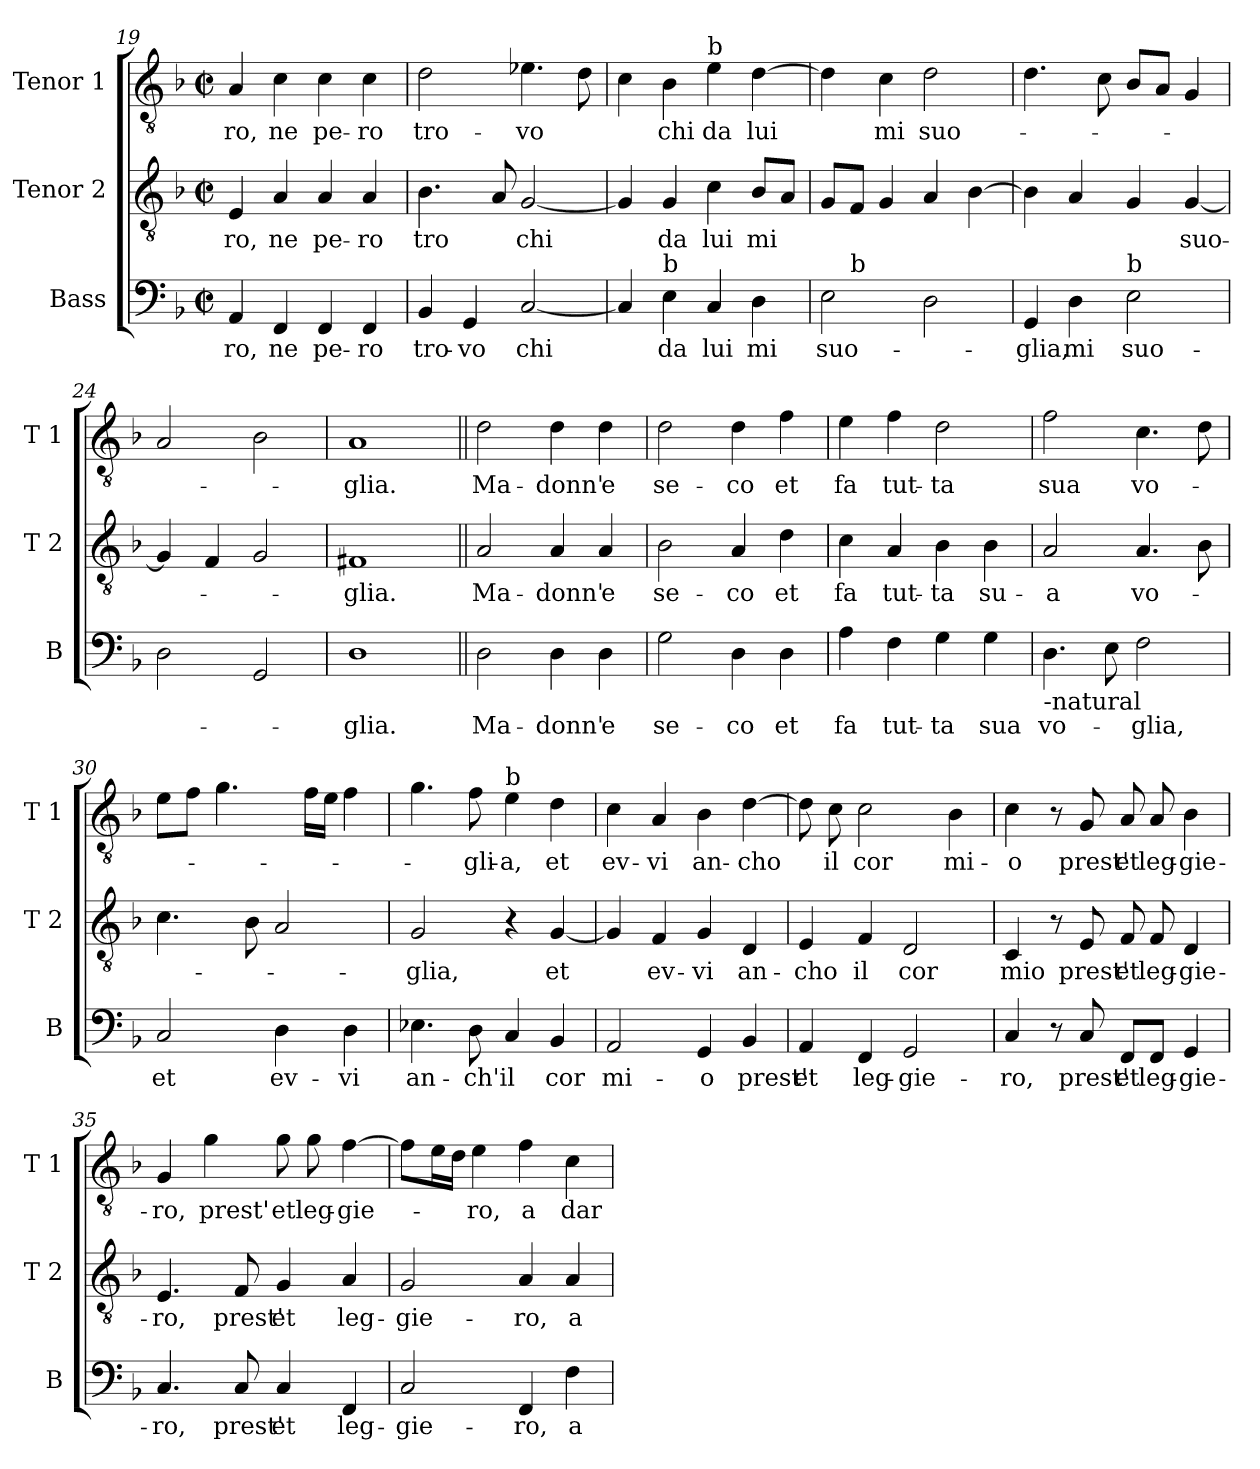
**kern	**text	**kern	**text	**kern	**text
*part3	*part3	*part2	*part2	*part1	*part1
*staff3	*staff3	*staff2	*staff2	*staff1	*staff1
*I"Bass	*	*I"Tenor 2	*	*I"Tenor 1	*
*I'B	*	*I'T 2	*	*I'T 1	*
*clefF4	*	*clefGv2	*	*clefGv2	*
*k[b-]	*	*k[b-]	*	*k[b-]	*
*F:	*	*F:	*	*F:	*
*M2/2	*	*M2/2	*	*M2/2	*
*met(c|)	*	*met(c|)	*	*met(c|)	*
=19	=19	=19	=19	=19	=19
!	!LO:LY:b	!	!LO:LY:b	!	!LO:LY:b
4AA/	-ro,	4E/	-ro,	4A/	-ro,
!	!LO:LY:b	!	!LO:LY:b	!	!LO:LY:b
4FF/	ne	4A/	ne	4c\	ne
!	!LO:LY:b	!	!LO:LY:b	!	!LO:LY:b
4FF/	pe-	4A/	pe-	4c\	pe-
!	!LO:LY:b	!	!LO:LY:b	!	!LO:LY:b
4FF/	-ro	4A/	-ro	4c\	-ro
!!LO:LB:g=z
=20	=20	=20	=20	=20	=20
!	!LO:LY:b	!	!LO:LY:b	!	!LO:LY:b
4BB-/	tro-	4.B-\	tro	2d\	tro-
!	!LO:LY:b	!	!	!	!
4GG/	-vo	.	.	.	.
.	.	8A/	.	.	.
!	!LO:LY:b	!	!LO:LY:b	!	!LO:LY:b
[2C/	chi	[2G/	chi	4.e-X\	-vo
.	.	.	.	8d\	.
=21	=21	=21	=21	=21	=21
4C/]	.	4G/]	.	4c\	.
!LO:TX:a:t=b	!	!	!	!	!
!	!LO:LY:b	!	!LO:LY:b	!	!LO:LY:b
4E\	da	4G/	da	4B-\	chi
!	!	!	!	!LO:TX:a:t=b	!
!	!LO:LY:b	!	!LO:LY:b	!	!LO:LY:b
4C/	lui	4c\	lui	4e\	da
!	!LO:LY:b	!	!LO:LY:b	!	!LO:LY:b
4D\	mi	8B-/L	mi	[4d\	lui
.	.	8A/J	.	.	.
=22	=22	=22	=22	=22	=22
!	!LO:LY:b	!	!	!	!
*^	*	*	*	*	*
2E\	8ryy	suo-	8G/L	.	4d\]	.
!	!LO:TX:a:t=b	!	!	!	!	!
.	2..ryy	.	8F/J	.	.	.
!	!	!	!	!	!	!LO:LY:b
.	.	.	4G/	.	4c\	mi
!	!	!	!	!	!	!LO:LY:b
2D\	.	.	4A/	.	2d\	suo-
.	.	.	[4B-\	.	.	.
=23	=23	=23	=23	=23	=23	=23
!	!	!LO:LY:b	!	!	!	!
*v	*v	*	*	*	*	*
4GG/	-glia,	4B-\]	.	4.d\	.
!	!LO:LY:b	!	!	!	!
4D\	mi	4A/	.	.	.
.	.	.	.	8c\	.
!LO:TX:a:t=b	!	!	!	!	!
!	!LO:LY:b	!	!	!	!
2E\	suo-	4G/	.	8B-/L	.
.	.	.	.	8A/J	.
!	!	!	!LO:LY:b	!	!
.	.	[4G/	suo-	4G/	.
=24	=24	=24	=24	=24	=24
2D\	.	4G/]	.	2A/	.
.	.	4F/	.	.	.
2GG/	.	2G/	.	2B-\	.
!!LO:LB:g=z
=25	=25	=25	=25	=25	=25
!	!LO:LY:b	!	!LO:LY:b	!	!LO:LY:b
1D	-glia.	1F#X	-glia.	1A	-glia.
=26||	=26||	=26||	=26||	=26||	=26||
!	!LO:LY:b	!	!LO:LY:b	!	!LO:LY:b
2D\	Ma-	2A/	Ma-	2d\	Ma-
!	!LO:LY:b	!	!LO:LY:b	!	!LO:LY:b
4D\	-donn'	4A/	-donn'	4d\	-donn'
!	!LO:LY:b	!	!LO:LY:b	!	!LO:LY:b
4D\	e	4A/	e	4d\	e
=27	=27	=27	=27	=27	=27
!	!LO:LY:b	!	!LO:LY:b	!	!LO:LY:b
2G\	se-	2B-\	se-	2d\	se-
!	!LO:LY:b	!	!LO:LY:b	!	!LO:LY:b
4D\	-co	4A/	-co	4d\	-co
!	!LO:LY:b	!	!LO:LY:b	!	!LO:LY:b
4D\	et	4d\	et	4f\	et
=28	=28	=28	=28	=28	=28
!	!LO:LY:b	!	!LO:LY:b	!	!LO:LY:b
4A\	fa	4c\	fa	4e\	fa
!	!LO:LY:b	!	!LO:LY:b	!	!LO:LY:b
4F\	tut-	4A/	tut-	4f\	tut-
!	!LO:LY:b	!	!LO:LY:b	!	!LO:LY:b
4G\	-ta	4B-\	-ta	2d\	-ta
!	!LO:LY:b	!	!LO:LY:b	!	!
4G\	sua	4B-\	su-	.	.
=29	=29	=29	=29	=29	=29
!LO:TX:b:t=-natural	!	!	!	!	!
!	!LO:LY:b	!	!LO:LY:b	!	!LO:LY:b
4.D\	vo-	2A/	-a	2f\	sua
8E\	.	.	.	.	.
!	!LO:LY:b	!	!LO:LY:b	!	!LO:LY:b
2F\	-glia,	4.A/	vo-	4.c\	vo-
.	.	8B-\	.	8d\	.
!!LO:LB:g=z
=30	=30	=30	=30	=30	=30
!	!LO:LY:b	!	!	!	!
2C/	et	4.c\	.	8e\L	.
.	.	.	.	8f\J	.
.	.	.	.	4.g\	.
.	.	8B-\	.	.	.
!	!LO:LY:b	!	!	!	!
4D\	ev-	2A/	.	.	.
.	.	.	.	16f\LL	.
.	.	.	.	16e\JJ	.
!	!LO:LY:b	!	!	!	!
4D\	-vi	.	.	4f\	.
=31	=31	=31	=31	=31	=31
!	!LO:LY:b	!	!LO:LY:b	!	!
4.E-X\	an-	2G/	-glia,	4.g\	.
!	!LO:LY:b	!	!	!	!LO:LY:b
8D\	-ch'il	.	.	8f\	-gli-
!	!	!	!	!LO:TX:a:t=b	!
!	!	!	!	!	!LO:LY:b
4C/	.	4r	.	4e\	-a,
!	!LO:LY:b	!	!LO:LY:b	!	!LO:LY:b
4BB-/	cor	[4G/	et	4d\	et
=32	=32	=32	=32	=32	=32
!	!LO:LY:b	!	!	!	!LO:LY:b
2AA/	mi-	4G/]	.	4c\	ev-
!	!	!	!LO:LY:b	!	!LO:LY:b
.	.	4F/	ev-	4A/	-vi
!	!LO:LY:b	!	!LO:LY:b	!	!LO:LY:b
4GG/	-o	4G/	-vi	4B-\	an-
!	!LO:LY:b	!	!LO:LY:b	!	!LO:LY:b
4BB-/	prest'	4D/	an-	[4d\	-cho
=33	=33	=33	=33	=33	=33
!	!LO:LY:b	!	!LO:LY:b	!	!
4AA/	et	4E/	-cho	8d\]	.
!	!	!	!	!	!LO:LY:b
.	.	.	.	8c\	il
!	!LO:LY:b	!	!LO:LY:b	!	!LO:LY:b
4FF/	leg-	4F/	il	2c\	cor
!	!LO:LY:b	!	!LO:LY:b	!	!
2GG/	-gie-	2D/	cor	.	.
!	!	!	!	!	!LO:LY:b
.	.	.	.	4B-\	mi-
=34	=34	=34	=34	=34	=34
!	!LO:LY:b	!	!LO:LY:b	!	!LO:LY:b
4C/	-ro,	4C/	mio	4c\	-o
8r	.	8r	.	8r	.
!	!LO:LY:b	!	!LO:LY:b	!	!LO:LY:b
8C/	prest'	8E/	prest'	8G/	prest'
!	!LO:LY:b	!	!LO:LY:b	!	!LO:LY:b
8FF/L	et	8F/	et	8A/	et
!	!LO:LY:b	!	!LO:LY:b	!	!LO:LY:b
8FF/J	leg-	8F/	leg-	8A/	leg-
!	!LO:LY:b	!	!LO:LY:b	!	!LO:LY:b
4GG/	-gie-	4D/	-gie-	4B-\	-gie-
!!LO:PB:g=z
=35	=35	=35	=35	=35	=35
!	!LO:LY:b	!	!LO:LY:b	!	!LO:LY:b
4.C/	-ro,	4.E/	-ro,	4G/	-ro,
!	!	!	!	!	!LO:LY:b
.	.	.	.	4g\	prest'
!	!LO:LY:b	!	!LO:LY:b	!	!
8C/	prest'	8F/	prest'	.	.
!	!LO:LY:b	!	!LO:LY:b	!	!LO:LY:b
4C/	et	4G/	et	8g\	et
!	!	!	!	!	!LO:LY:b
.	.	.	.	8g\	leg-
!	!LO:LY:b	!	!LO:LY:b	!	!LO:LY:b
4FF/	leg-	4A/	leg-	[4f\	-gie-
=36	=36	=36	=36	=36	=36
!	!LO:LY:b	!	!LO:LY:b	!	!
2C/	-gie-	2G/	-gie-	8f\L]	.
.	.	.	.	16e\L	.
.	.	.	.	16d\JJ	.
!	!	!	!	!	!LO:LY:b
.	.	.	.	4e\	-ro,
!	!LO:LY:b	!	!LO:LY:b	!	!LO:LY:b
4FF/	-ro,	4A/	-ro,	4f\	a
!	!LO:LY:b	!	!LO:LY:b	!	!LO:LY:b
4F\	a	4A/	a	4c\	dar-
=	=	=	=	=	=
*-	*-	*-	*-	*-	*-
